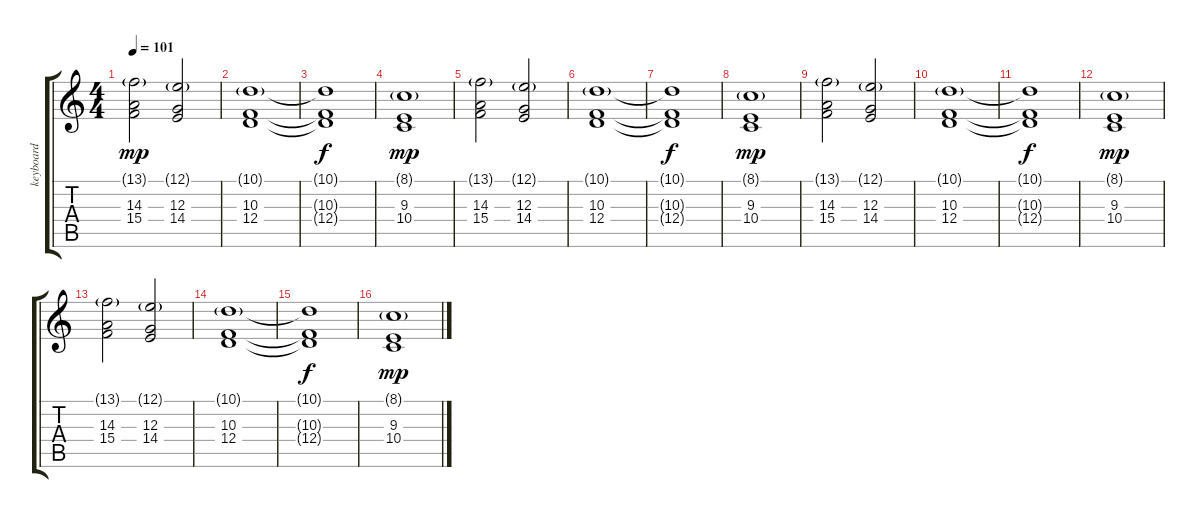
\track ("keyboard" "keyboard") {instrument stringensemble1}
\staff {score tabs}
\tuning (E4 B3 G3 D3 A2 E2) {hide}
\ts (4 4)
\tempo 101
\clef g2
\ks c
(13.1{g} 14.3 15.4).2{dy mp} (12.1{g} 12.3 14.4).2 |
(10.1{g} 10.3 12.4).1 |
(10.1{t} 10.3{t} 12.4{t}).1{dy f} |
(8.1{g} 9.3 10.4).1{dy mp} |
(13.1{g} 14.3 15.4).2 (12.1{g} 12.3 14.4).2 |
(10.1{g} 10.3 12.4).1 |
(10.1{t} 10.3{t} 12.4{t}).1{dy f} |
(8.1{g} 9.3 10.4).1{dy mp} |
(13.1{g} 14.3 15.4).2 (12.1{g} 12.3 14.4).2 |
(10.1{g} 10.3 12.4).1 |
(10.1{t} 10.3{t} 12.4{t}).1{dy f} |
(8.1{g} 9.3 10.4).1{dy mp} |
(13.1{g} 14.3 15.4).2 (12.1{g} 12.3 14.4).2 |
(10.1{g} 10.3 12.4).1 |
(10.1{t} 10.3{t} 12.4{t}).1{dy f} |
(8.1{g} 9.3 10.4).1{dy mp}
